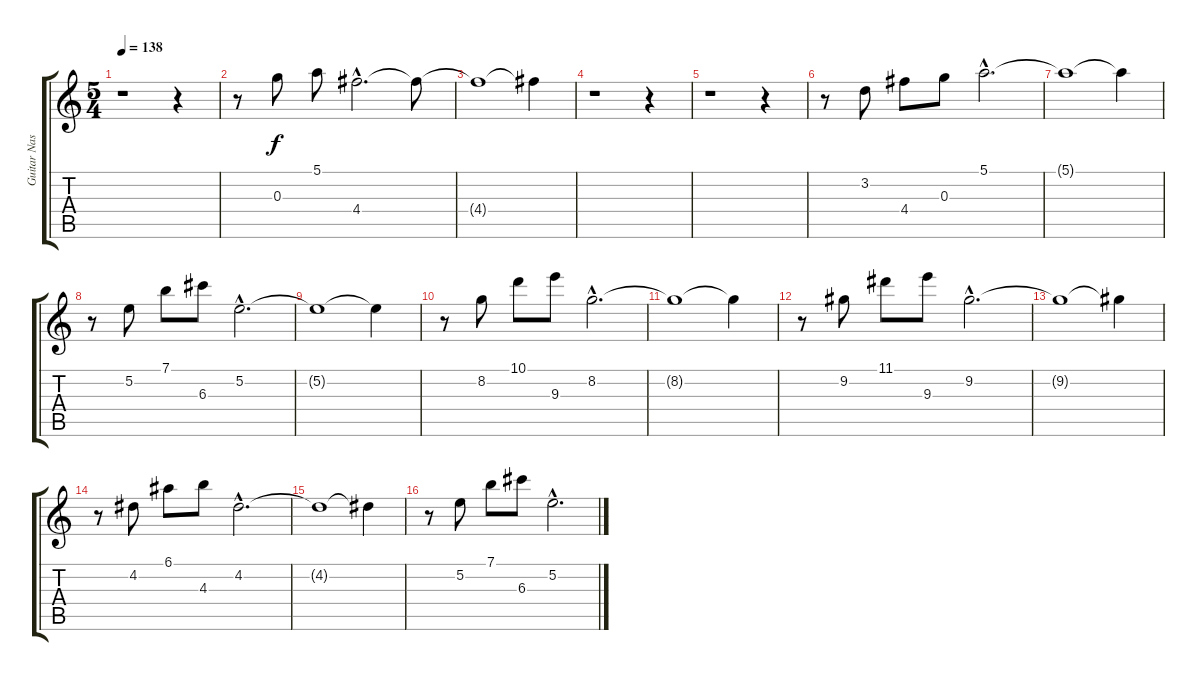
\track ("Guitar Nashville 2" "Guitar Nas") {instrument electricguitarclean}
\staff {score tabs}
\tuning (E4 B3 G4 D4 A3 E3) {hide}
\ts (5 4)
\tempo 138
\clef g2
\ks c
r.1{dy f} r.4 |
r.8 0.3.8 5.1.8 4.4{hac}.2{d} 4.4{t}.8 |
4.4{t}.1 4.4{t}.4 |
r.1 r.4 |
r.1 r.4 |
r.8 3.2.8 4.4.8 0.3.8 5.1{hac}.2{d} |
5.1{t}.1 5.1{t}.4 |
r.8 5.2.8 7.1.8 6.3.8 5.2{hac}.2{d} |
5.2{t}.1 5.2{t}.4 |
r.8 8.2.8 10.1.8 9.3.8 8.2{hac}.2{d} |
8.2{t}.1 8.2{t}.4 |
r.8 9.2.8 11.1.8 9.3.8 9.2{hac}.2{d} |
9.2{t}.1 9.2{t}.4 |
r.8 4.2.8 6.1.8 4.3.8 4.2{hac}.2{d} |
4.2{t}.1 4.2{t}.4 |
r.8 5.2.8 7.1.8 6.3.8 5.2{hac}.2{d}
